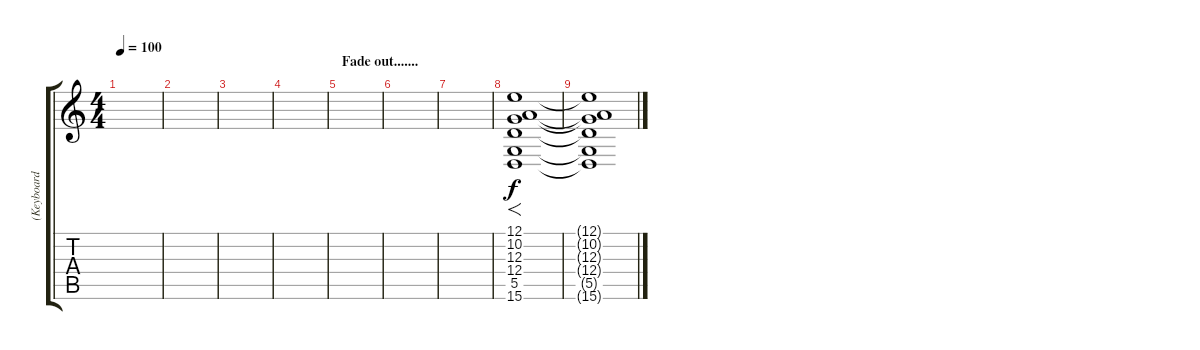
\track ("(Keyboard Strings)" "(Keyboard ") {instrument stringensemble1}
\staff {score tabs}
\tuning (E4 B3 G3 D3 A2 E2) {hide}
\ts (4 4)
\tempo 100
\clef g2
\ks c
|
|
|
|
\section ("" "Fade out.......")
|
|
|
(12.1 10.2 12.3 12.4 5.5 15.6).1{f volume 12} |
(12.1{t} 10.2{t} 12.3{t} 12.4{t} 5.5{t} 15.6{t}).1
